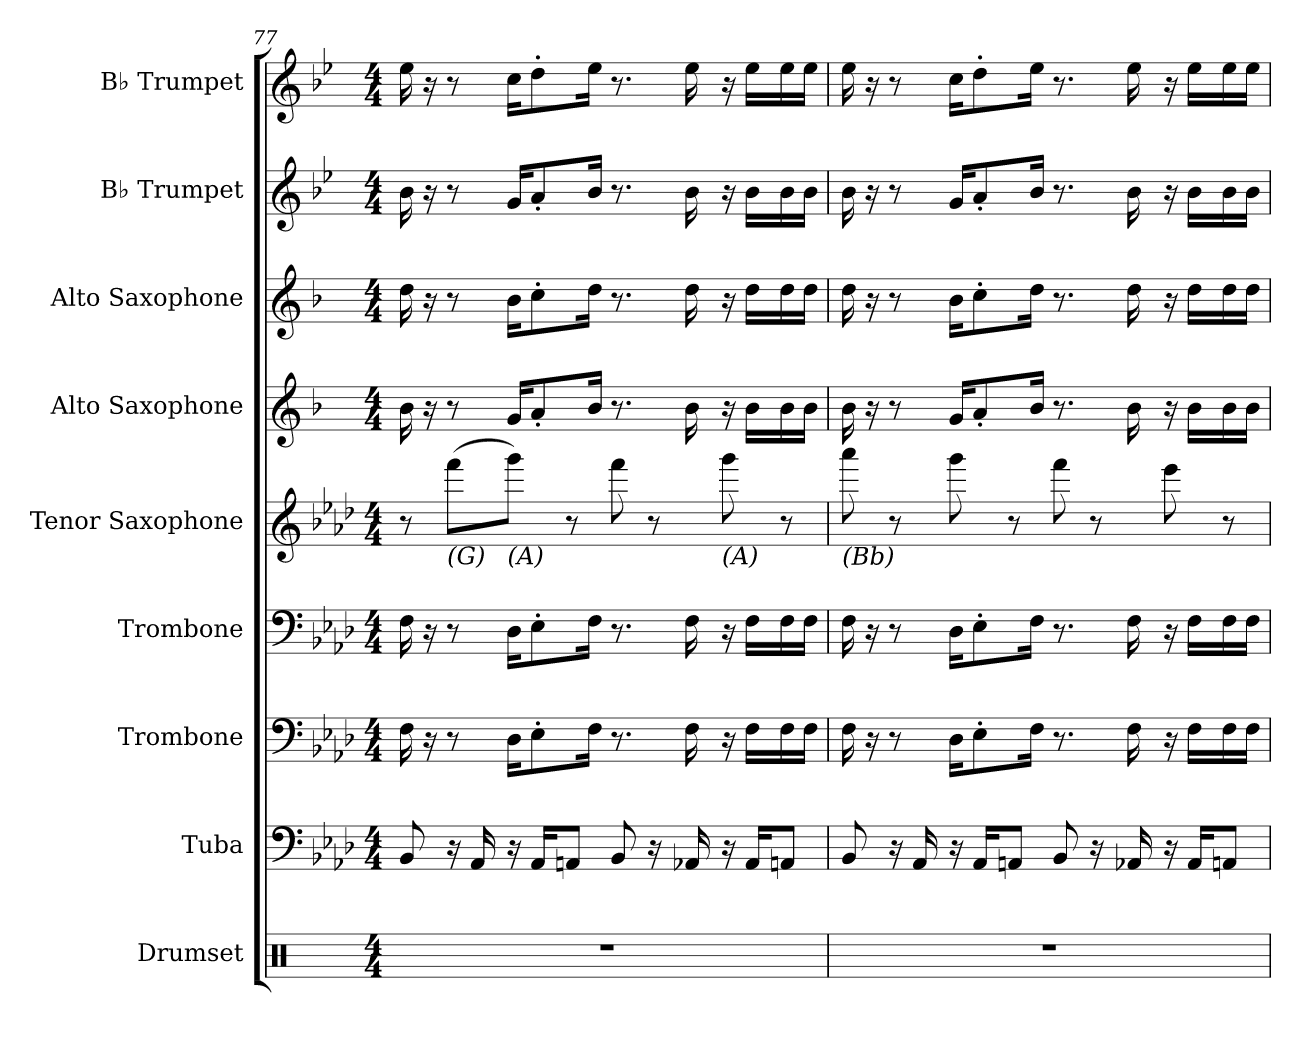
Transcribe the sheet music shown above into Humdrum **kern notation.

**kern	**kern	**kern	**kern	**kern	**kern	**kern	**kern	**kern
*part9	*part8	*part7	*part6	*part5	*part4	*part3	*part2	*part1
*staff9	*staff8	*staff7	*staff6	*staff5	*staff4	*staff3	*staff2	*staff1
*I"Drumset	*I"Tuba	*I"Trombone	*I"Trombone	*I"Tenor Saxophone	*I"Alto Saxophone	*I"Alto Saxophone	*I"B♭ Trumpet	*I"B♭ Trumpet
*I'D. Set	*I'Tba.	*I'Tbn.	*I'Tbn.	*I'T. Sax.	*I'A. Sax.	*I'A. Sax.	*I'B♭ Tpt.	*I'B♭ Tpt.
!!LO:PB:g=z
*clefX	*clefF4	*clefF4	*clefF4	*clefG2	*clefG2	*clefG2	*clefG2	*clefG2
*	*	*	*	*ITrd8c14	*ITrd5c9	*ITrd5c9	*ITrd1c2	*ITrd1c2
*k[]	*k[b-e-a-d-]	*k[b-e-a-d-]	*k[b-e-a-d-]	*k[b-e-a-d-]	*k[b-e-a-d-]	*k[b-e-a-d-]	*k[b-e-a-d-]	*k[b-e-a-d-]
*M4/4	*M4/4	*M4/4	*M4/4	*M4/4	*M4/4	*M4/4	*M4/4	*M4/4
=77	=77	=77	=77	=77	=77	=77	=77	=77
1r	8BB-/	16F\	16F\	8r	16d-\	16f\	16a-\	16dd-\
.	.	16r	16r	.	16r	16r	16r	16r
!	!	!	!	!LO:TX:b:i:t=(G)	!	!	!	!
.	16r	8r	8r	(>8ff\L	8r	8r	8r	8r
.	16AA-/	.	.	.	.	.	.	.
!	!	!	!	!LO:TX:b:i:t=(A)	!	!	!	!
.	16r	16D-\KL	16D-\KL	8gg\J)	16B-/KL	16d-\KL	16f/KL	16b-\KL
.	16AA-/KL	8E-'\	8E-'\	.	8c'/	8e-'\	8g'/	8cc'\
.	8AAn/J	.	.	8r	.	.	.	.
.	.	16F\Jk	16F\Jk	.	16d-/Jk	16f\Jk	16a-/Jk	16dd-\Jk
.	8BB-/	8.r	8.r	8ff\	8.r	8.r	8.r	8.r
.	16r	.	.	8r	.	.	.	.
.	16AA-X/	16F\	16F\	.	16d-\	16f\	16a-\	16dd-\
!	!	!	!	!LO:TX:b:i:t=(A)	!	!	!	!
.	16r	16r	16r	8gg\	16r	16r	16r	16r
.	16AA-/KL	16F\LL	16F\LL	.	16d-\LL	16f\LL	16a-\LL	16dd-\LL
.	8AAn/J	16F\	16F\	8r	16d-\	16f\	16a-\	16dd-\
.	.	16F\JJ	16F\JJ	.	16d-\JJ	16f\JJ	16a-\JJ	16dd-\JJ
=78	=78	=78	=78	=78	=78	=78	=78	=78
!	!	!	!	!LO:TX:b:i:t=(Bb)	!	!	!	!
1r	8BB-/	16F\	16F\	8aa-\	16d-\	16f\	16a-\	16dd-\
.	.	16r	16r	.	16r	16r	16r	16r
.	16r	8r	8r	8r	8r	8r	8r	8r
.	16AA-/	.	.	.	.	.	.	.
.	16r	16D-\KL	16D-\KL	8gg\	16B-/KL	16d-\KL	16f/KL	16b-\KL
.	16AA-/KL	8E-'\	8E-'\	.	8c'/	8e-'\	8g'/	8cc'\
.	8AAn/J	.	.	8r	.	.	.	.
.	.	16F\Jk	16F\Jk	.	16d-/Jk	16f\Jk	16a-/Jk	16dd-\Jk
.	8BB-/	8.r	8.r	8ff\	8.r	8.r	8.r	8.r
.	16r	.	.	8r	.	.	.	.
.	16AA-X/	16F\	16F\	.	16d-\	16f\	16a-\	16dd-\
.	16r	16r	16r	8ee-\	16r	16r	16r	16r
.	16AA-/KL	16F\LL	16F\LL	.	16d-\LL	16f\LL	16a-\LL	16dd-\LL
.	8AAn/J	16F\	16F\	8r	16d-\	16f\	16a-\	16dd-\
.	.	16F\JJ	16F\JJ	.	16d-\JJ	16f\JJ	16a-\JJ	16dd-\JJ
=	=	=	=	=	=	=	=	=
*-	*-	*-	*-	*-	*-	*-	*-	*-
